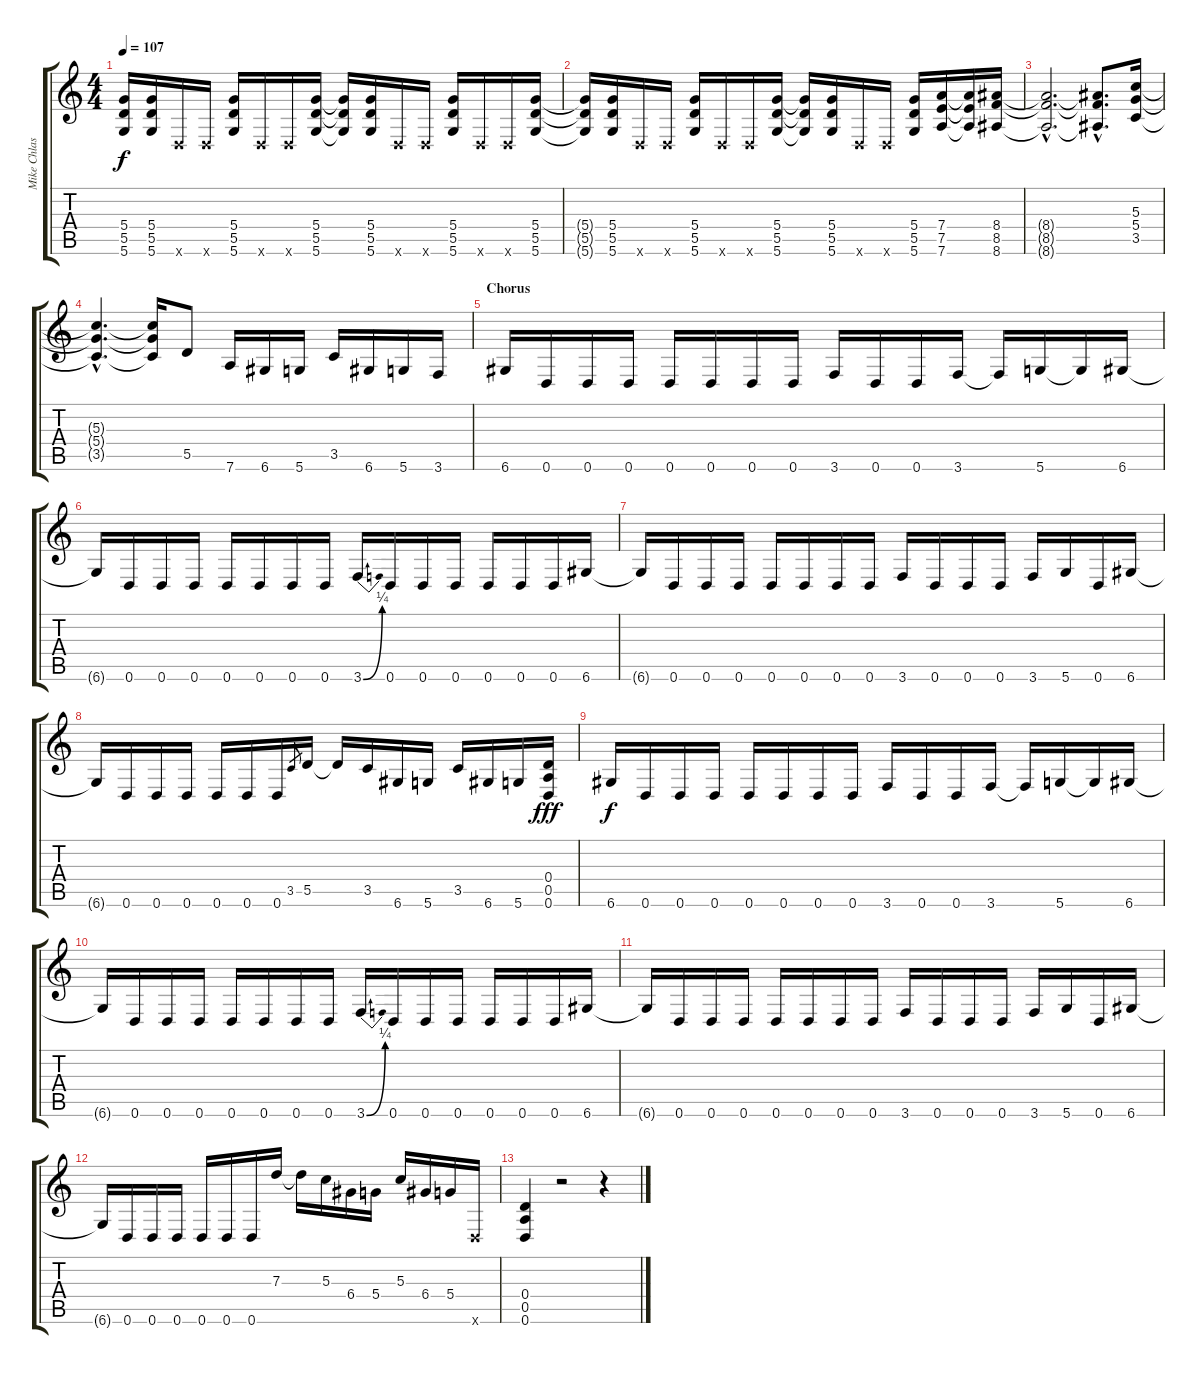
\track ("Mike Chlasciak " "Mike Chlas") {instrument distortionguitar}
\staff {score tabs}
\tuning (E4 B3 G3 D3 A2 D2) {hide}
\ts (4 4)
\tempo 107
\clef g2
\ks c
(5.4{t} 5.5{t} 5.6{t}).16{dy f} (5.4 5.5 5.6).16 0.6{x}.16 0.6{x}.16 (5.4 5.5 5.6).16 0.6{x}.16 0.6{x}.16 (5.4 5.5 5.6).16 (5.4{t} 5.5{t} 5.6{t}).16 (5.4 5.5 5.6).16 0.6{x}.16 0.6{x}.16 (5.4 5.5 5.6).16 0.6{x}.16 0.6{x}.16 (5.4 5.5 5.6).16 |
(5.4{t} 5.5{t} 5.6{t}).16 (5.4 5.5 5.6).16 0.6{x}.16 0.6{x}.16 (5.4 5.5 5.6).16 0.6{x}.16 0.6{x}.16 (5.4 5.5 5.6).16 (5.4{t} 5.5{t} 5.6{t}).16 (5.4 5.5 5.6).16 0.6{x}.16 0.6{x}.16 (5.4 5.5 5.6).16 (7.4 7.5 7.6).16 (7.4{t} 7.5{t} 7.6{t}).16 (8.4 8.5 8.6).16 |
(8.4{hac t} 8.5{hac t} 8.6{hac t}).2{d} (8.4{hac t} 8.5{hac t} 8.6{hac t}).8{d} (5.3 5.4 3.5).16 |
(5.3{hac t} 5.4{hac t} 3.5{hac t}).4{d} (5.3{t} 5.4{t} 3.5{t}).16 5.5.8 7.6.16 6.6.16 5.6.16 3.5.16 6.6.16 5.6.16 3.6.16 |
\section ("" "Chorus")
6.6.16 0.6.16 0.6.16 0.6.16 0.6.16 0.6.16 0.6.16 0.6.16 3.6.16 0.6.16 0.6.16 3.6.16 3.6{t}.16 5.6.16 5.6{t}.16 6.6.16 |
6.6{t}.16 0.6.16 0.6.16 0.6.16 0.6.16 0.6.16 0.6.16 0.6.16 3.6{be (bend 0 0 60 1)}.16 0.6.16 0.6.16 0.6.16 0.6.16 0.6.16 0.6.16 6.6.16 |
6.6{t}.16 0.6.16 0.6.16 0.6.16 0.6.16 0.6.16 0.6.16 0.6.16 3.6.16 0.6.16 0.6.16 0.6.16 3.6.16 5.6.16 0.6.16 6.6.16 |
6.6{t}.16 0.6.16 0.6.16 0.6.16 0.6.16 0.6.16 0.6.16 3.5.8{gr} 5.5.16 5.5{t}.16 3.5.16 6.6.16 5.6.16 3.5.16 6.6.16 5.6.16 (0.4 0.5 0.6).16{dy fff} |
6.6.16{dy f} 0.6.16 0.6.16 0.6.16 0.6.16 0.6.16 0.6.16 0.6.16 3.6.16 0.6.16 0.6.16 3.6.16 3.6{t}.16 5.6.16 5.6{t}.16 6.6.16 |
6.6{t}.16 0.6.16 0.6.16 0.6.16 0.6.16 0.6.16 0.6.16 0.6.16 3.6{be (bend 0 0 60 1)}.16 0.6.16 0.6.16 0.6.16 0.6.16 0.6.16 0.6.16 6.6.16 |
6.6{t}.16 0.6.16 0.6.16 0.6.16 0.6.16 0.6.16 0.6.16 0.6.16 3.6.16 0.6.16 0.6.16 0.6.16 3.6.16 5.6.16 0.6.16 6.6.16 |
6.6{t}.16 0.6.16 0.6.16 0.6.16 0.6.16 0.6.16 0.6.16 7.3.16 7.3{t}.16 5.3.16 6.4.16 5.4.16 5.3.16 6.4.16 5.4.16 0.6{x}.16 |
(0.4 0.5 0.6).4 r.2 r.4
